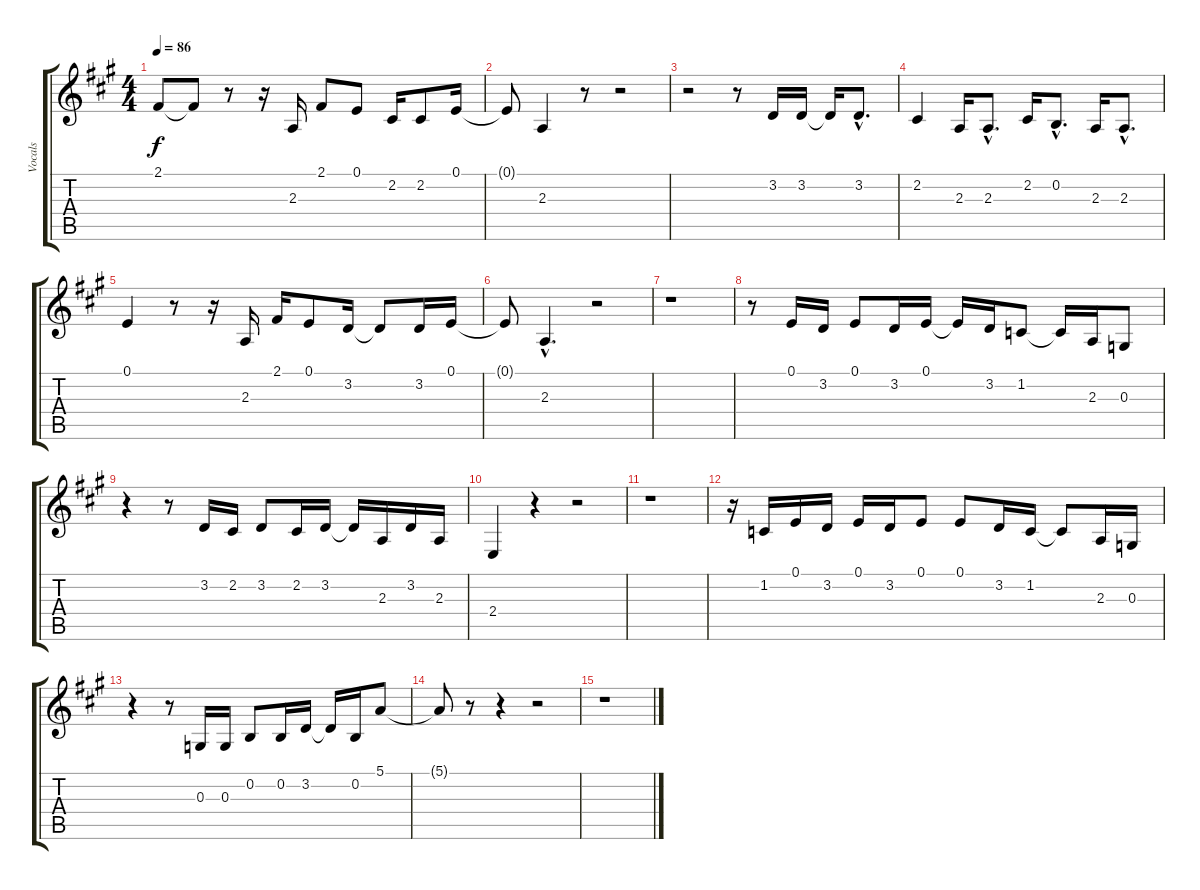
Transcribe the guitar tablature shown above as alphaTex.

\track ("Vocals" "Vocals") {instrument harmonica}
\staff {score tabs}
\tuning (E4 B3 G3 D3 A2 E2) {hide}
\ts (4 4)
\tempo 86
\clef g2
\ks a
2.1.8{dy f} 2.1{t}.8 r.8 r.16 2.3.16 2.1.8 0.1.8 2.2.16 2.2.8 0.1.16 |
0.1{t}.8 2.3.4 r.8 r.2 |
r.2 r.8 3.2.16 3.2.16 3.2{t}.16 3.2{hac}.8{d} |
2.2.4 2.3.16 2.3{hac}.8{d} 2.2.16 0.2{hac}.8{d} 2.3.16 2.3{hac}.8{d} |
0.1.4 r.8 r.16 2.3.16 2.1.16 0.1.8 3.2.16 3.2{t}.8 3.2.16 0.1.16 |
0.1{t}.8 2.3{hac}.4{d} r.2 |
r.1 |
r.8 0.1.16 3.2.16 0.1.8 3.2.16 0.1.16 0.1{t}.16 3.2.16 1.2.8 1.2{t}.16 2.3.16 0.3.8 |
r.4 r.8 3.2.16 2.2.16 3.2.8 2.2.16 3.2.16 3.2{t}.16 2.3.16 3.2.16 2.3.16 |
2.4.4 r.4 r.2 |
r.1 |
r.16 1.2.16 0.1.16 3.2.16 0.1.16 3.2.16 0.1.8 0.1.8 3.2.16 1.2.16 1.2{t}.8 2.3.16 0.3.16 |
r.4 r.8 0.3.16 0.3.16 0.2.8 0.2.16 3.2.16 3.2{t}.16 0.2.16 5.1.8 |
5.1{t}.8 r.8 r.4 r.2 |
r.1
